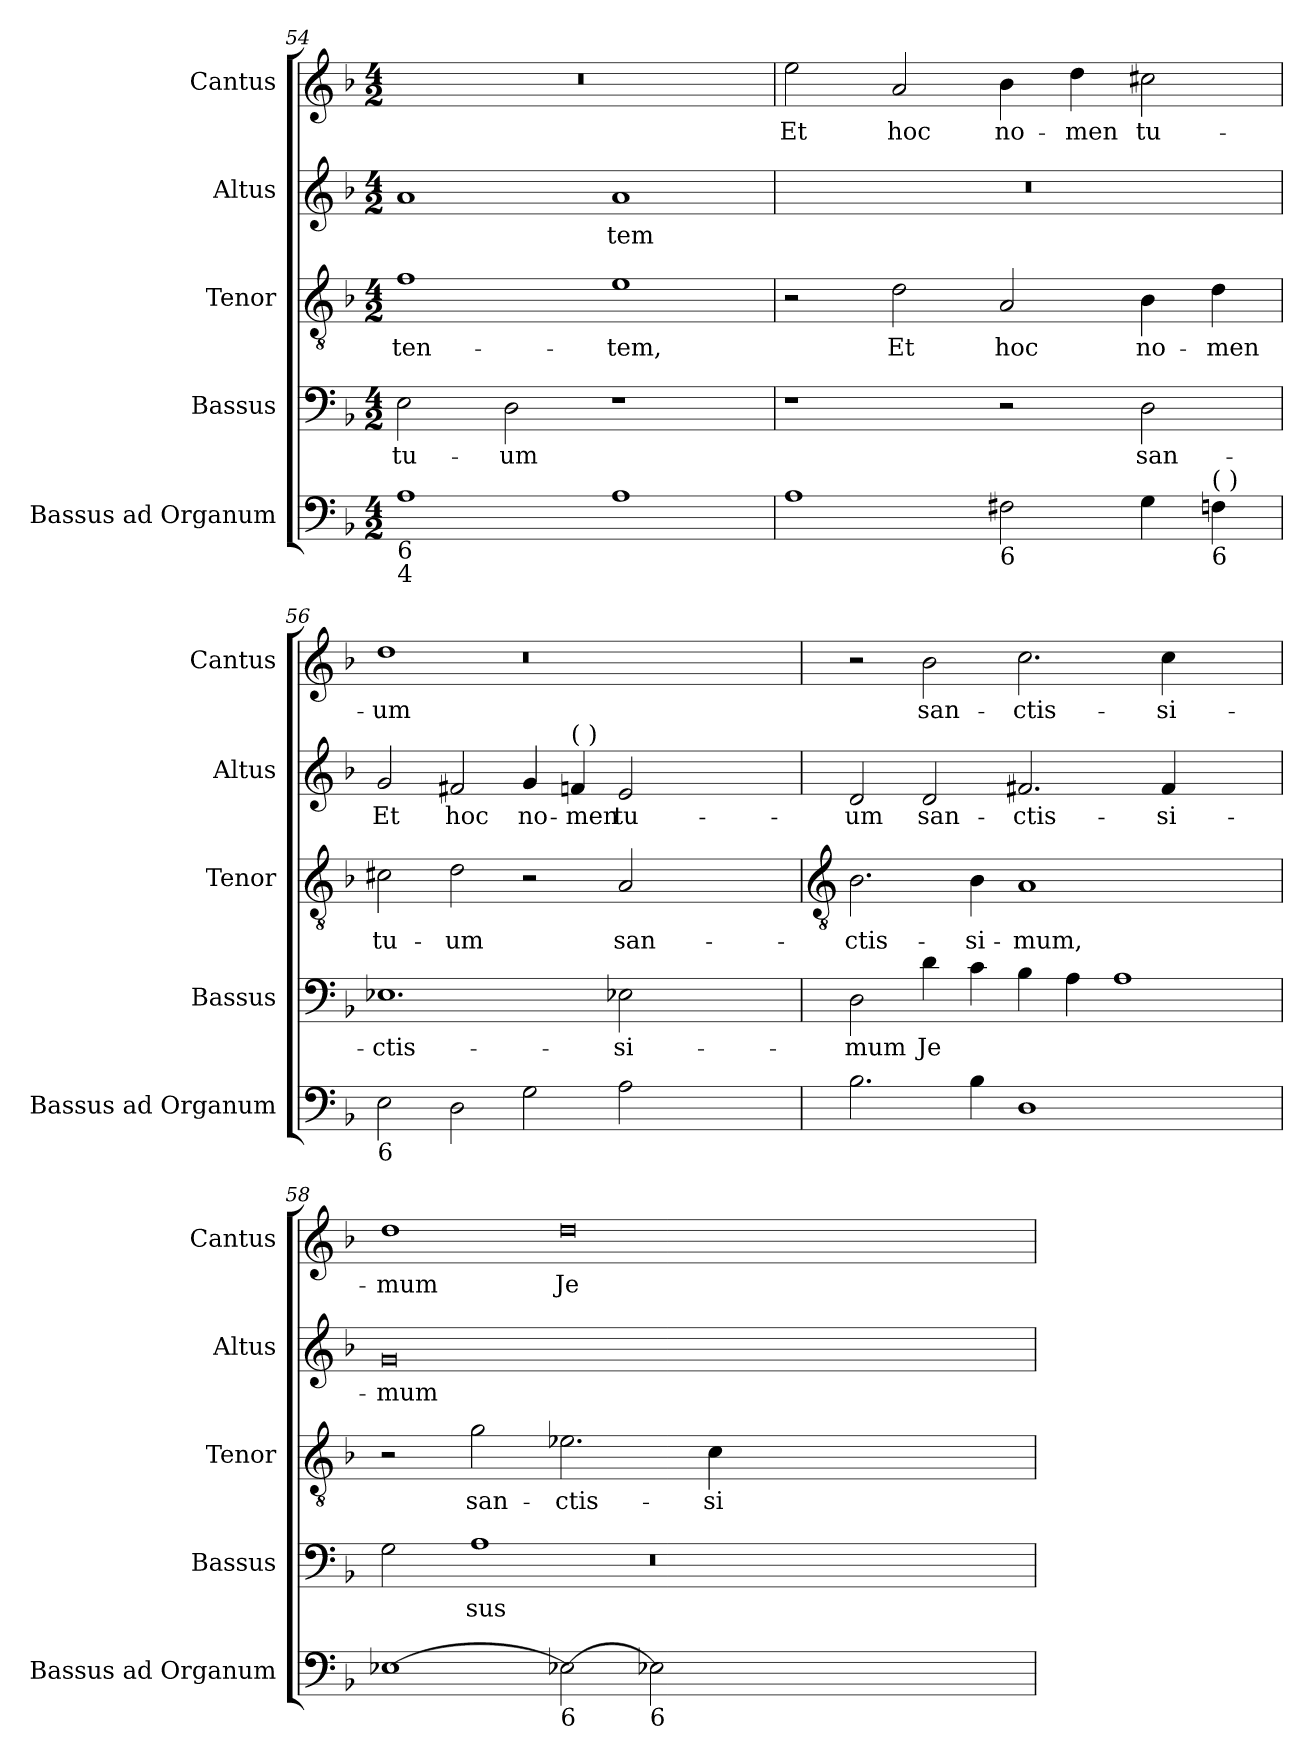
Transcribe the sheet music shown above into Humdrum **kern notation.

**kern	**kern	**text	**kern	**text	**kern	**text	**kern	**text
*part5	*part4	*part4	*part3	*part3	*part2	*part2	*part1	*part1
*staff5	*staff4	*staff4	*staff3	*staff3	*staff2	*staff2	*staff1	*staff1
*I"Bassus ad Organum	*I"Bassus	*	*I"Tenor	*	*I"Altus	*	*I"Cantus	*
*I'Bassus ad Organum	*I'Bassus	*	*I'Tenor	*	*I'Altus	*	*I'Cantus	*
*clefF4	*clefF4	*	*clefGv2	*	*clefG2	*	*clefG2	*
*k[b-]	*k[b-]	*	*k[b-]	*	*k[b-]	*	*k[b-]	*
*F:	*F:	*	*F:	*	*F:	*	*F:	*
*M4/2	*M4/2	*	*M4/2	*	*M4/2	*	*M4/2	*
=54	=54	=54	=54	=54	=54	=54	=54	=54
!LO:TX:b:t=6\n4	!	!	!	!	!	!	!	!
!	!	!LO:LY:b	!	!LO:LY:b	!	!	!	!
1A	2E	tu-	1f	-ten-	1a	.	0r	.
!	!	!LO:LY:b	!	!	!	!	!	!
.	2D	-um	.	.	.	.	.	.
!	!	!	!	!LO:LY:b	!	!LO:LY:b	!	!
1A	1r	.	1e	-tem,	1a	-tem	.	.
!!LO:LB:g=z
=55	=55	=55	=55	=55	=55	=55	=55	=55
!	!	!	!	!	!	!	!	!LO:LY:b
1A	1r	.	2r	.	0r	.	2ee	Et
!	!	!	!	!LO:LY:b	!	!	!	!LO:LY:b
.	.	.	2d	Et	.	.	2a	hoc
!LO:TX:b:t=6	!	!	!	!	!	!	!	!
!	!	!	!	!LO:LY:b	!	!	!	!LO:LY:b
2F#X	2r	.	2A	hoc	.	.	4b-	no-
!	!	!	!	!	!	!	!	!LO:LY:b
.	.	.	.	.	.	.	4dd	-men
!	!	!LO:LY:b	!	!LO:LY:b	!	!	!	!LO:LY:b
4G	2D	san-	4B-	no-	.	.	2cc#X	tu-
!LO:TX:a:t=(  )	!	!	!	!	!	!	!	!
!LO:TX:b:t=6	!	!	!	!	!	!	!	!
!	!	!	!	!LO:LY:b	!	!	!	!
4F	.	.	4d	-men	.	.	.	.
!!LO:LB:g=z
=56	=56	=56	=56	=56	=56	=56	=56	=56
!LO:TX:b:t=6	!	!	!	!	!	!	!	!
!	!	!LO:LY:b	!	!LO:LY:b	!	!LO:LY:b	!	!LO:LY:b
*	*	*	*	*	*	*	*^	*
2E	1.E-X	-ctis-	2c#X	tu-	2g	Et	1dd	0ryy	-um
!	!	!	!	!LO:LY:b	!	!LO:LY:b	!	!	!
2D	.	.	2d	-um	2f#X	hoc	.	.	.
!	!	!	!	!	!	!LO:LY:b	!	!	!
2G	.	.	2r	.	4g	no-	0r	.	.
!	!	!	!	!	!LO:TX:a:t=(  )	!	!	!	!
!	!	!	!	!	!	!LO:LY:b	!	!	!
.	.	.	.	.	4f	-men	.	.	.
!	!	!LO:LY:b	!	!LO:LY:b	!	!LO:LY:b	!	!	!
2A	2E-X	-si-	2A	san-	2e	tu-	.	.	.
1ryy	1ryy	.	1ryy	.	1ryy	.	.	1ryy	.
!!LO:LB:g=z	!!
=57	=57	=57	=57	=57	=57	=57	=57	=57	=57
*	*	*	*clefGv2	*	*	*	*	*	*
!	!	!LO:LY:b	!	!LO:LY:b	!	!LO:LY:b	!	!	!
2.B-	2D	-mum	2.B-	-ctis-	2d	-um	2r	0ryy	.
!	!	!LO:LY:b	!	!	!	!LO:LY:b	!	!	!LO:LY:b
.	4d	Je	.	.	2d	san-	2b-	.	san-
!	!	!	!	!LO:LY:b	!	!	!	!	!
4B-	4c	.	4B-	-si-	.	.	.	.	.
!	!	!	!	!LO:LY:b	!	!LO:LY:b	!	!	!LO:LY:b
1D	4B-	.	1A	-mum,	2.f#X	-ctis-	2.cc	.	-ctis-
.	4A	.	.	.	.	.	.	.	.
.	1A	.	.	.	.	.	.	.	.
!	!	!	!	!	!	!LO:LY:b	!	!	!LO:LY:b
.	.	.	.	.	4f#	-si-	4cc	.	-si-
2ryy	.	.	2ryy	.	2ryy	.	2ryy	2ryy	.
=58	=58	=58	=58	=58	=58	=58	=58	=58	=58
!	!	!	!	!	!	!LO:LY:b	!	!	!LO:LY:b
[1E-X	2G	.	2r	.	0g	-mum	1dd	0ryy	-mum
!	!	!LO:LY:b	!	!LO:LY:b	!	!	!	!	!
.	1A	sus	2g	san-	.	.	.	.	.
!LO:TX:b:t=6	!	!	!	!	!	!	!	!	!
!	!	!	!	!LO:LY:b	!	!	!	!	!LO:LY:b
2E-X_	.	.	2.e-X	-ctis-	.	.	0dd	.	Je-
!LO:TX:b:t=6	!	!	!	!	!	!	!	!	!
2E-X]	0r	.	.	.	.	.	.	.	.
!	!	!	!	!LO:LY:b	!	!	!	!	!
.	.	.	4c	-si-	.	.	.	.	.
1.ryy	.	.	1.ryy	.	1.ryy	.	.	2ryy	.
.	.	.	.	.	.	.	.	1ryy	.
.	.	.	.	.	.	.	2ryy	.	.
*	*	*	*	*	*	*	*v	*v	*
=	=	=	=	=	=	=	=	=
*-	*-	*-	*-	*-	*-	*-	*-	*-
